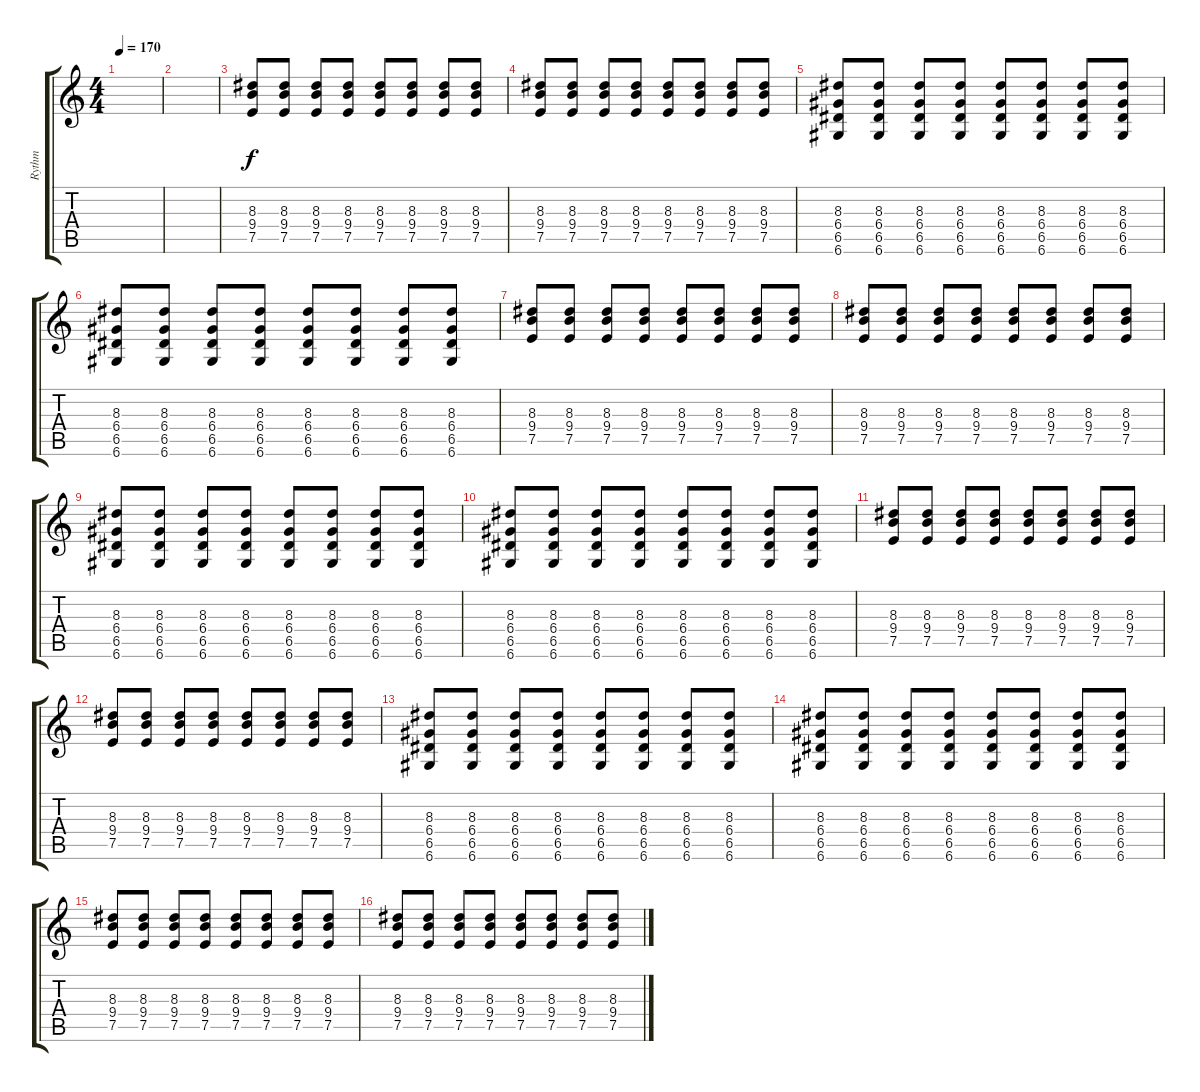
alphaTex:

\track ("Rythm" "Rythm") {instrument distortionguitar}
\staff {score tabs}
\tuning (E4 B3 G3 D3 A2 D2) {hide}
\ts (4 4)
\tempo 170
\clef g2
\ks c
|
|
(8.3 9.4 7.5).8 (8.3 9.4 7.5).8 (8.3 9.4 7.5).8 (8.3 9.4 7.5).8 (8.3 9.4 7.5).8 (8.3 9.4 7.5).8 (8.3 9.4 7.5).8 (8.3 9.4 7.5).8 |
(8.3 9.4 7.5).8 (8.3 9.4 7.5).8 (8.3 9.4 7.5).8 (8.3 9.4 7.5).8 (8.3 9.4 7.5).8 (8.3 9.4 7.5).8 (8.3 9.4 7.5).8 (8.3 9.4 7.5).8 |
(8.3 6.4 6.5 6.6).8 (8.3 6.4 6.5 6.6).8 (8.3 6.4 6.5 6.6).8 (8.3 6.4 6.5 6.6).8 (8.3 6.4 6.5 6.6).8 (8.3 6.4 6.5 6.6).8 (8.3 6.4 6.5 6.6).8 (8.3 6.4 6.5 6.6).8 |
(8.3 6.4 6.5 6.6).8 (8.3 6.4 6.5 6.6).8 (8.3 6.4 6.5 6.6).8 (8.3 6.4 6.5 6.6).8 (8.3 6.4 6.5 6.6).8 (8.3 6.4 6.5 6.6).8 (8.3 6.4 6.5 6.6).8 (8.3 6.4 6.5 6.6).8 |
(8.3 9.4 7.5).8 (8.3 9.4 7.5).8 (8.3 9.4 7.5).8 (8.3 9.4 7.5).8 (8.3 9.4 7.5).8 (8.3 9.4 7.5).8 (8.3 9.4 7.5).8 (8.3 9.4 7.5).8 |
(8.3 9.4 7.5).8 (8.3 9.4 7.5).8 (8.3 9.4 7.5).8 (8.3 9.4 7.5).8 (8.3 9.4 7.5).8 (8.3 9.4 7.5).8 (8.3 9.4 7.5).8 (8.3 9.4 7.5).8 |
(8.3 6.4 6.5 6.6).8 (8.3 6.4 6.5 6.6).8 (8.3 6.4 6.5 6.6).8 (8.3 6.4 6.5 6.6).8 (8.3 6.4 6.5 6.6).8 (8.3 6.4 6.5 6.6).8 (8.3 6.4 6.5 6.6).8 (8.3 6.4 6.5 6.6).8 |
(8.3 6.4 6.5 6.6).8 (8.3 6.4 6.5 6.6).8 (8.3 6.4 6.5 6.6).8 (8.3 6.4 6.5 6.6).8 (8.3 6.4 6.5 6.6).8 (8.3 6.4 6.5 6.6).8 (8.3 6.4 6.5 6.6).8 (8.3 6.4 6.5 6.6).8 |
(8.3 9.4 7.5).8 (8.3 9.4 7.5).8 (8.3 9.4 7.5).8 (8.3 9.4 7.5).8 (8.3 9.4 7.5).8 (8.3 9.4 7.5).8 (8.3 9.4 7.5).8 (8.3 9.4 7.5).8 |
(8.3 9.4 7.5).8 (8.3 9.4 7.5).8 (8.3 9.4 7.5).8 (8.3 9.4 7.5).8 (8.3 9.4 7.5).8 (8.3 9.4 7.5).8 (8.3 9.4 7.5).8 (8.3 9.4 7.5).8 |
(8.3 6.4 6.5 6.6).8 (8.3 6.4 6.5 6.6).8 (8.3 6.4 6.5 6.6).8 (8.3 6.4 6.5 6.6).8 (8.3 6.4 6.5 6.6).8 (8.3 6.4 6.5 6.6).8 (8.3 6.4 6.5 6.6).8 (8.3 6.4 6.5 6.6).8 |
(8.3 6.4 6.5 6.6).8 (8.3 6.4 6.5 6.6).8 (8.3 6.4 6.5 6.6).8 (8.3 6.4 6.5 6.6).8 (8.3 6.4 6.5 6.6).8 (8.3 6.4 6.5 6.6).8 (8.3 6.4 6.5 6.6).8 (8.3 6.4 6.5 6.6).8 |
(8.3 9.4 7.5).8 (8.3 9.4 7.5).8 (8.3 9.4 7.5).8 (8.3 9.4 7.5).8 (8.3 9.4 7.5).8 (8.3 9.4 7.5).8 (8.3 9.4 7.5).8 (8.3 9.4 7.5).8 |
(8.3 9.4 7.5).8 (8.3 9.4 7.5).8 (8.3 9.4 7.5).8 (8.3 9.4 7.5).8 (8.3 9.4 7.5).8 (8.3 9.4 7.5).8 (8.3 9.4 7.5).8 (8.3 9.4 7.5).8
